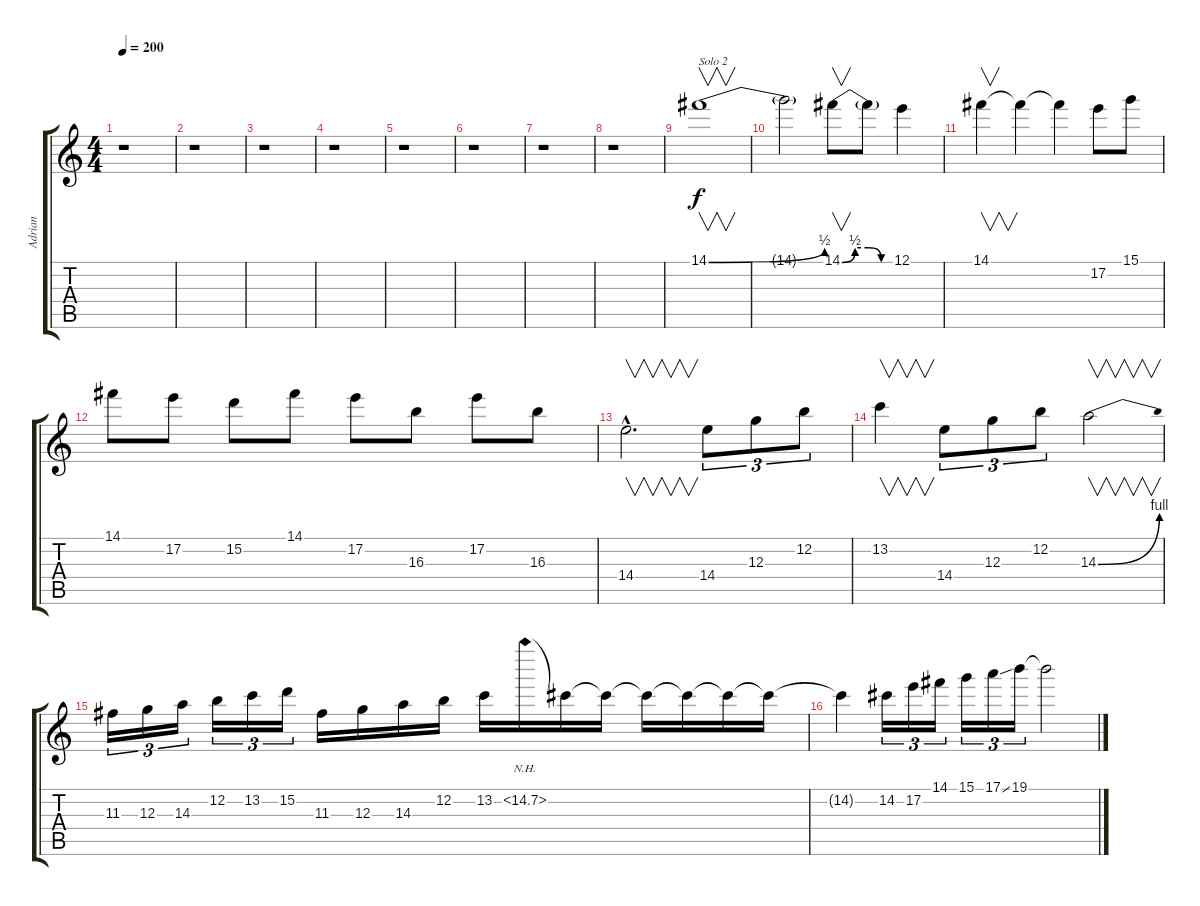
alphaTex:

\track ("Adrian" "Adrian") {instrument distortionguitar}
\staff {score tabs}
\tuning (E4 B3 G3 D3 A2 E2) {hide}
\ts (4 4)
\tempo 200
\clef g2
\ks c
r.1{dy f} |
r.1 |
r.1 |
r.1 |
r.1 |
r.1 |
r.1 |
r.1 |
14.1{be (bend 0 0 60 2)}.1{v txt "Solo 2" volume 16} |
14.1{t}.2 14.1{be (custom 0 0 15 2 30 2 45 0 60 0)}.8{v} 14.1{t}.8 12.1.4 |
14.1.4{v} 14.1{t}.4 14.1{t}.4 17.2.8 15.1.8 |
14.1.8 17.2.8 15.2.8 14.1.8 17.2.8 16.3.8 17.2.8 16.3.8 |
14.4{hac}.2{v d} 14.4.8{tu (3 2)} 12.3.8{tu (3 2)} 12.2.8{tu (3 2)} |
13.2.4{v} 14.4.8{tu (3 2)} 12.3.8{tu (3 2)} 12.2.8{tu (3 2)} 14.3{be (bend 0 0 60 4)}.2{v} |
11.3.16{tu (3 2)} 12.3.16{tu (3 2)} 14.3.16{tu (3 2)} 12.2.16{tu (3 2)} 13.2.16{tu (3 2)} 15.2.16{tu (3 2)} 11.3.16 12.3.16 14.3.16 12.2.16 13.2.16 14.2{nh}.16 14.2{t}.16 14.2{t}.16 14.2{t}.16 14.2{t}.16 14.2{t}.16 14.2{t}.16 |
14.2{t}.4 14.2.16{tu (3 2)} 17.2.16{tu (3 2)} 14.1.16{tu (3 2)} 15.1.16{tu (3 2)} 17.1{ss}.16{tu (3 2)} 19.1.16{tu (3 2)} 19.1{t}.2
